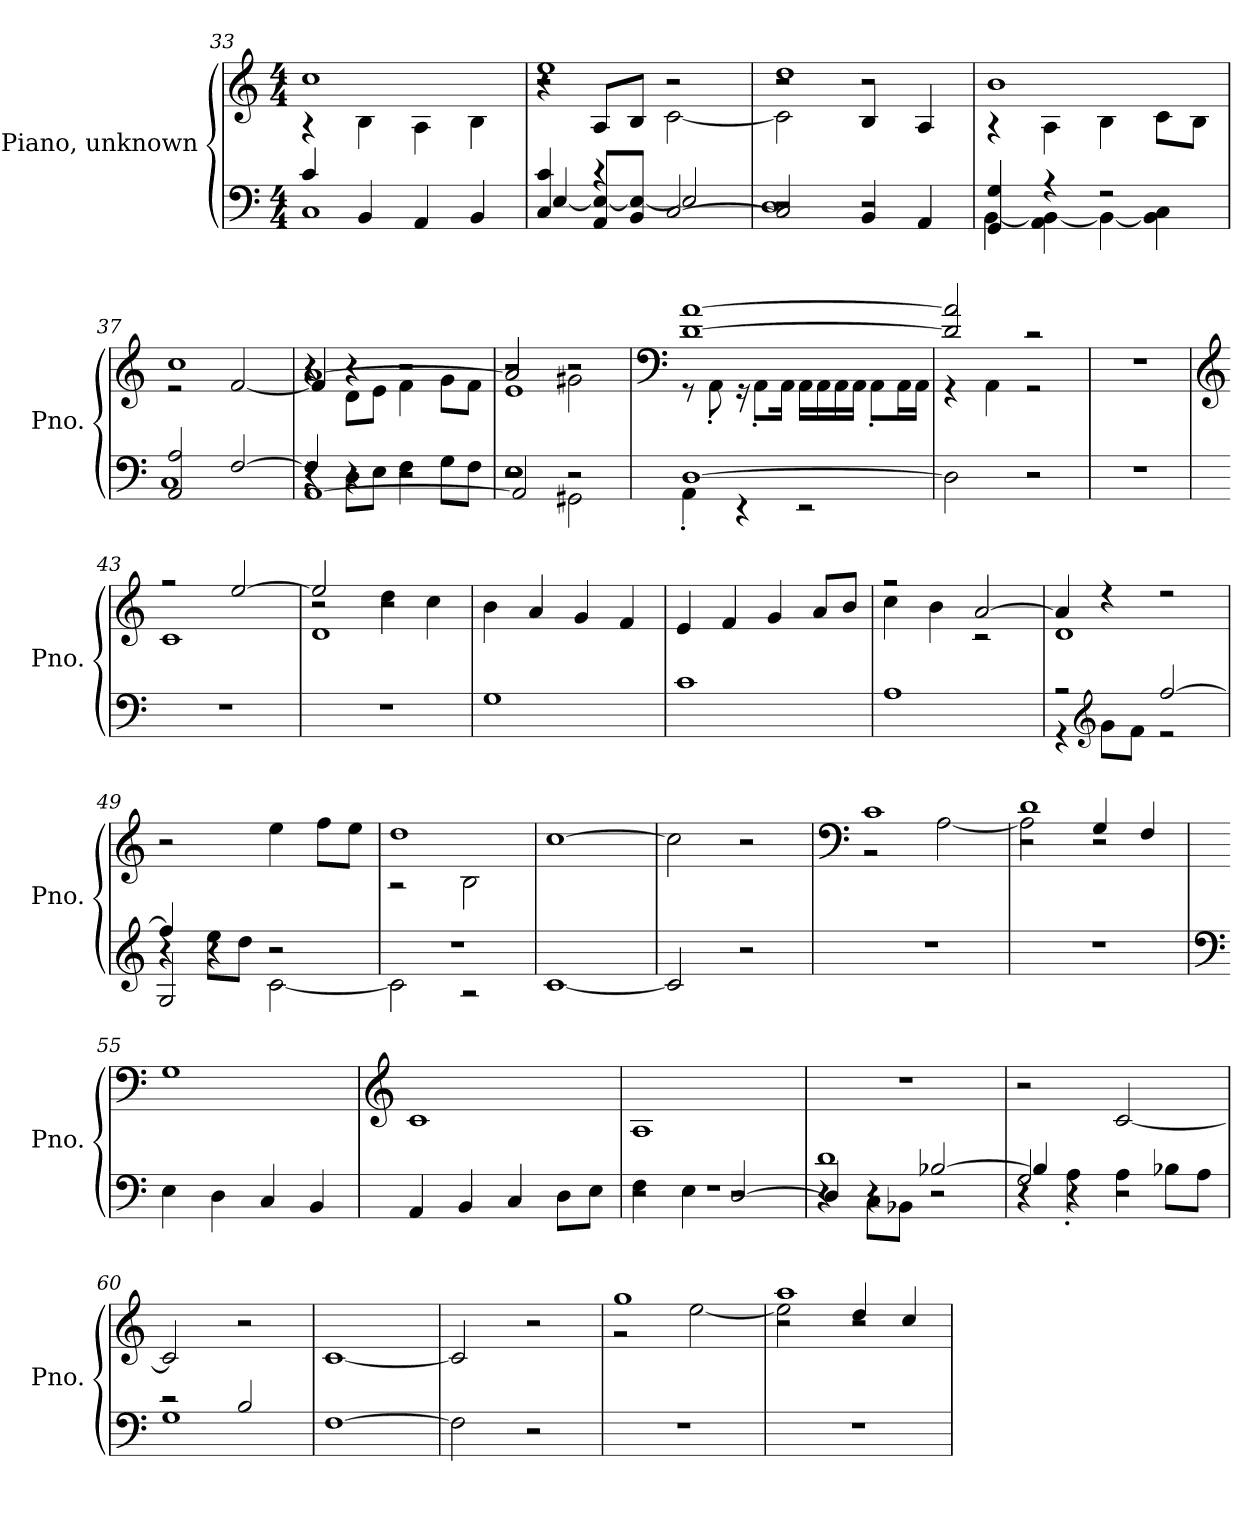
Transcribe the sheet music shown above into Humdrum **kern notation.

**kern	**kern
*part1	*part1
*staff2	*staff1
*I"Piano, unknown	*
*I'Pno.	*
*clefF4	*clefG2
*k[]	*k[]
*M4/4	*M4/4
=33	=33
*^	*^
4c/	1C	1cc	4r
4BB/	.	.	4B\
4AA/	.	.	4A\
4BB/	.	.	4B\
=34	=34	=34	=34
*	*	*	*^
4C/ 4c/	[4E/	1ee	2r	4r
4r	8AA/ 8E/_L	.	.	8A/L
.	8BB/ 8E/_J	.	.	8B/J
[2C/	2E/]	.	[2c\	2r
!!LO:LB:g=z	!!	!!
=35	=35	=35	=35	=35
*	*^	*	*	*
2C/]	1D	2r	1dd	2c\]	2r
2r	.	4BB/	.	2r	4B/
.	.	4AA/	.	.	4A/
*	*v	*v	*	*	*
*	*	*	*v	*v
=36	=36	=36	=36
4GG/ 4G/	[4BB\	1b	4r
4r	4AA\ 4BB\_	.	4A\
2r	4BB\_	.	4B\
.	4BB\] 4C\	.	8c\L
.	.	.	8B\J
=37	=37	=37	=37
2AA/ 2A/	1C	1cc	2r
[2F/	.	.	[2f/
=38	=38	=38	=38
*	*^	*	*^
4F/]	4r	[1AA	[1a	4r	4f/]
4r	8D\L	.	.	8d\L	4r
.	8E\J	.	.	8e\J	.
2r	4F\	.	.	4f\	2r
.	8G\L	.	.	8g\L	.
.	8F\J	.	.	8f\J	.
=39	=39	=39	=39	=39	=39
1E	2r	2AA/]	2a/]	2r	1e
.	2GG#X\	2r	2r	2g#X\	.
*v	*v	*v	*	*	*
*	*v	*v	*v
=40	=40
*	*clefF4
*^	*^
[1D	4AA'\	[1d [1a	8r
.	.	.	8AA'\
.	4r	.	16r
.	.	.	8AA'\L
.	.	.	16AA\Jk
.	2r	.	16AA\LL
.	.	.	16AA\
.	.	.	16AA\
.	.	.	16AA\JJ
.	.	.	8AA'\L
.	.	.	16AA\L
.	.	.	16AA\JJ
*v	*v	*	*
!!LO:LB:g=z	!!
=41	=41	=41
2D\]	2d/] 2a/]	4r
.	.	4AA\
2r	2r	2r
*	*v	*v
=42	=42
1r	1r
=43	=43
*	*clefG2
*	*^
1r	2r	1c
.	[2ee/	.
=44	=44	=44
*	*	*^
1r	2ee/]	2r	1d
.	2r	4dd\	.
.	.	4cc\	.
*	*v	*v	*v
=45	=45
1G	4b\
.	4a/
.	4g/
.	4f/
=46	=46
1c	4e/
.	4f/
.	4g/
.	8a/L
.	8b/J
=47	=47
*	*^
1A	2r	4cc\
.	.	4b\
.	[2a/	2r
=48	=48	=48
*^	*	*
2r	4r	4a/]	1d
*clefG2	*	*	*
.	8g\L	4r	.
.	8f\J	.	.
[2ff/	2r	2r	.
*	*	*v	*v
=49	=49	=49
*	*^	*
4ff/]	4r	2G/	2r
4r	8ee\L	.	.
.	8dd\J	.	.
2r	[2c\	2r	4ee\
.	.	.	8ff\L
.	.	.	8ee\J
*	*v	*v	*
!!LO:PB:g=z
=50	=50	=50
*	*	*^
1r	2c\]	1dd	2r
.	2r	.	2B\
*v	*v	*	*
*	*v	*v
=51	=51
[1c	[1cc
=52	=52
2c/]	2cc\]
2r	2r
=53	=53
*	*clefF4
*	*^
1r	1c	2r
.	.	[2A\
=54	=54	=54
*	*	*^
1r	1d	2A\]	2r
.	.	2r	4G/
.	.	.	4F/
*	*v	*v	*v
=55	=55
*clefF4	*
4E\	1G
4D\	.
4C/	.
4BB/	.
=56	=56
*	*clefG2
4AA/	1c
4BB/	.
4C/	.
8D\L	.
8E\J	.
=57	=57
*^	*
*	*^	*
1r	4F\	2r	1A
.	4E\	.	.
.	2r	[2D/	.
=58	=58	=58	=58
1d	4r	4D/]	1r
.	8C\L	4r	.
.	8BB-X\J	.	.
.	2r	[2B-X/	.
!!LO:LB:g=z
=59	=59	=59	=59
2G/	4r	4B-/]	2r
.	4A'\	4r	.
2r	4A\	2r	[2c/
.	8B-X\L	.	.
.	8A\J	.	.
*	*v	*v	*
=60	=60	=60
2r	1G	2c/]
2B/	.	2r
*v	*v	*
=61	=61
[1F	[1c
=62	=62
2F\]	2c/]
2r	2r
=63	=63
*	*^
1r	1gg	2r
.	.	[2ee\
=64	=64	=64
*	*	*^
1r	1aa	2ee\]	2r
.	.	2r	4dd/
.	.	.	4cc/
*	*v	*v	*v
=	=
*-	*-
